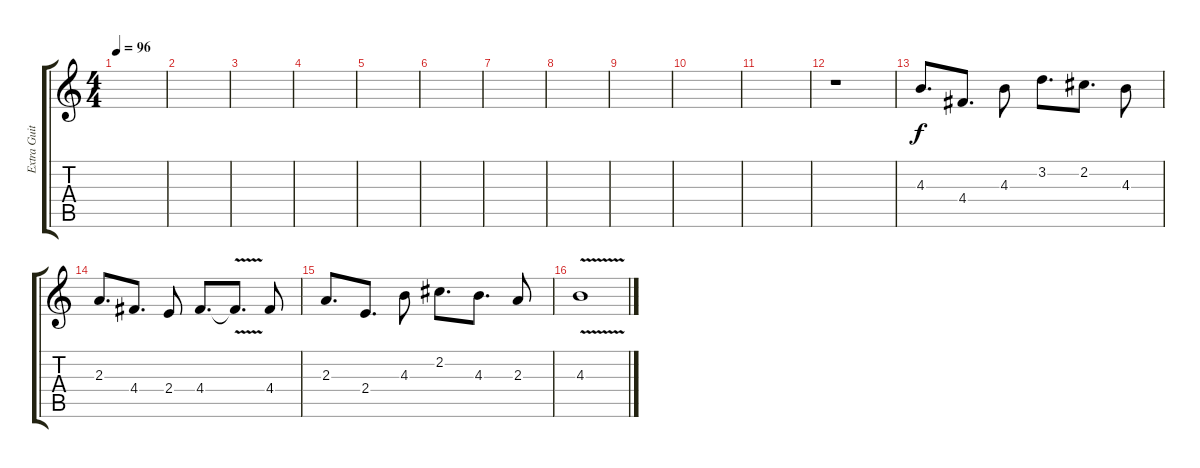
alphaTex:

\track ("Extra Guitar #1" "Extra Guit") {instrument distortionguitar}
\staff {score tabs}
\tuning (E4 B3 G3 D3 A2 E2) {hide}
\ts (4 4)
\tempo 96
\clef g2
\ks c
|
|
|
|
|
|
|
|
|
|
|
r.1 |
4.3.8{d} 4.4.8{d} 4.3.8 3.2.8{d} 2.2.8{d} 4.3.8 |
2.3.8{d} 4.4.8{d} 2.4.8 4.4.8{d} 4.4{v t}.8{d} 4.4.8 |
2.3.8{d} 2.4.8{d} 4.3.8 2.2.8{d} 4.3.8{d} 2.3.8 |
4.3{v}.1
